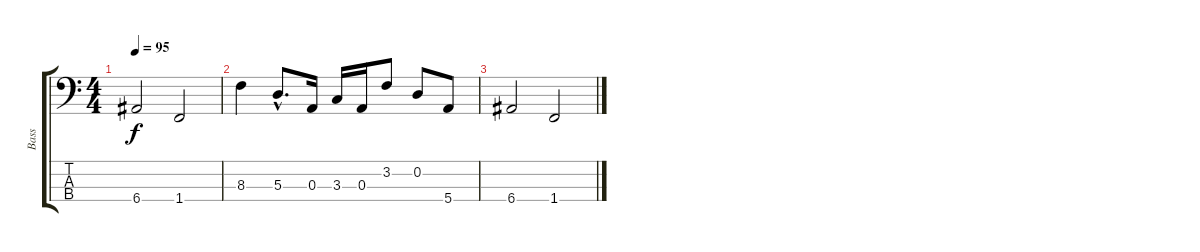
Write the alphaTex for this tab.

\track ("Bass" "Bass") {instrument electricbassfinger}
\staff {score tabs}
\tuning (G2 D2 A1 E1) {hide}
\ts (4 4)
\tempo 95
\clef f4
\ks c
6.4.2{dy f} 1.4.2 |
8.3.4 5.3{hac}.8{d} 0.3.16 3.3.16 0.3.16 3.2.8 0.2.8 5.4.8 |
6.4.2 1.4.2
